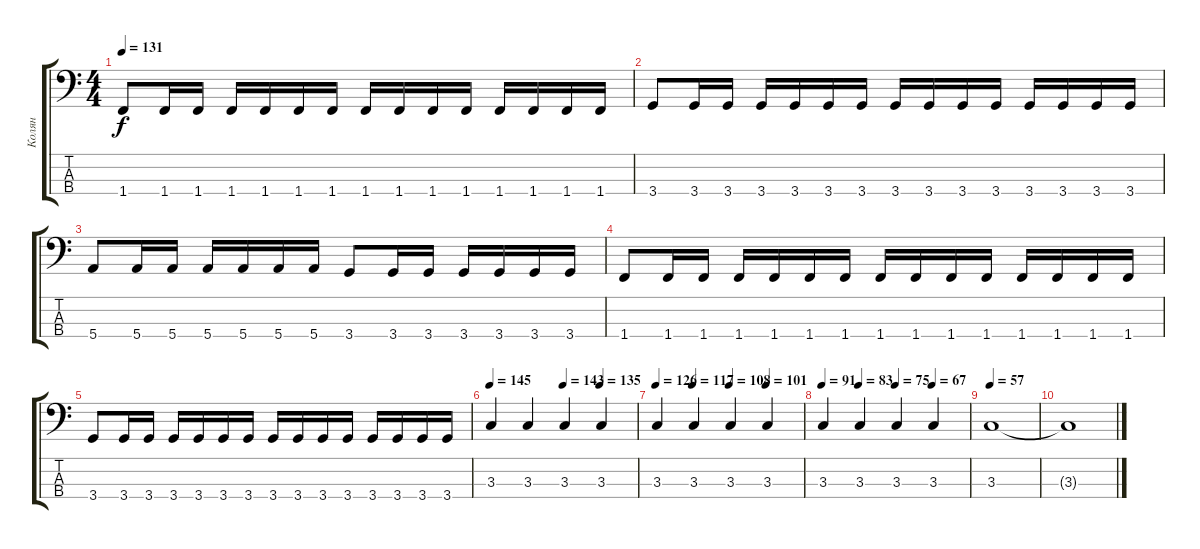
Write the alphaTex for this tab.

\track ("Колян" "Колян") {instrument electricbassfinger}
\staff {score tabs}
\tuning (G2 D2 A1 E1) {hide}
\ts (4 4)
\tempo 131
\clef f4
\ks c
1.4.8{dy f} 1.4.16 1.4.16 1.4.16 1.4.16 1.4.16 1.4.16 1.4.16 1.4.16 1.4.16 1.4.16 1.4.16 1.4.16 1.4.16 1.4.16 |
3.4.8 3.4.16 3.4.16 3.4.16 3.4.16 3.4.16 3.4.16 3.4.16 3.4.16 3.4.16 3.4.16 3.4.16 3.4.16 3.4.16 3.4.16 |
5.4.8 5.4.16 5.4.16 5.4.16 5.4.16 5.4.16 5.4.16 3.4.8 3.4.16 3.4.16 3.4.16 3.4.16 3.4.16 3.4.16 |
1.4.8 1.4.16 1.4.16 1.4.16 1.4.16 1.4.16 1.4.16 1.4.16 1.4.16 1.4.16 1.4.16 1.4.16 1.4.16 1.4.16 1.4.16 |
3.4.8 3.4.16 3.4.16 3.4.16 3.4.16 3.4.16 3.4.16 3.4.16 3.4.16 3.4.16 3.4.16 3.4.16 3.4.16 3.4.16 3.4.16 |
\tempo 145
\tempo (143 0.5)
\tempo (135 0.75)
3.3.4 3.3.4 3.3.4 3.3.4 |
\tempo 126
\tempo (117 0.25)
\tempo (108 0.5)
\tempo (101 0.75)
3.3.4 3.3.4 3.3.4 3.3.4 |
\tempo 91
\tempo (83 0.25)
\tempo (75 0.5)
\tempo (67 0.75)
3.3.4 3.3.4 3.3.4 3.3.4 |
\tempo 57
3.3.1 |
3.3{t}.1
